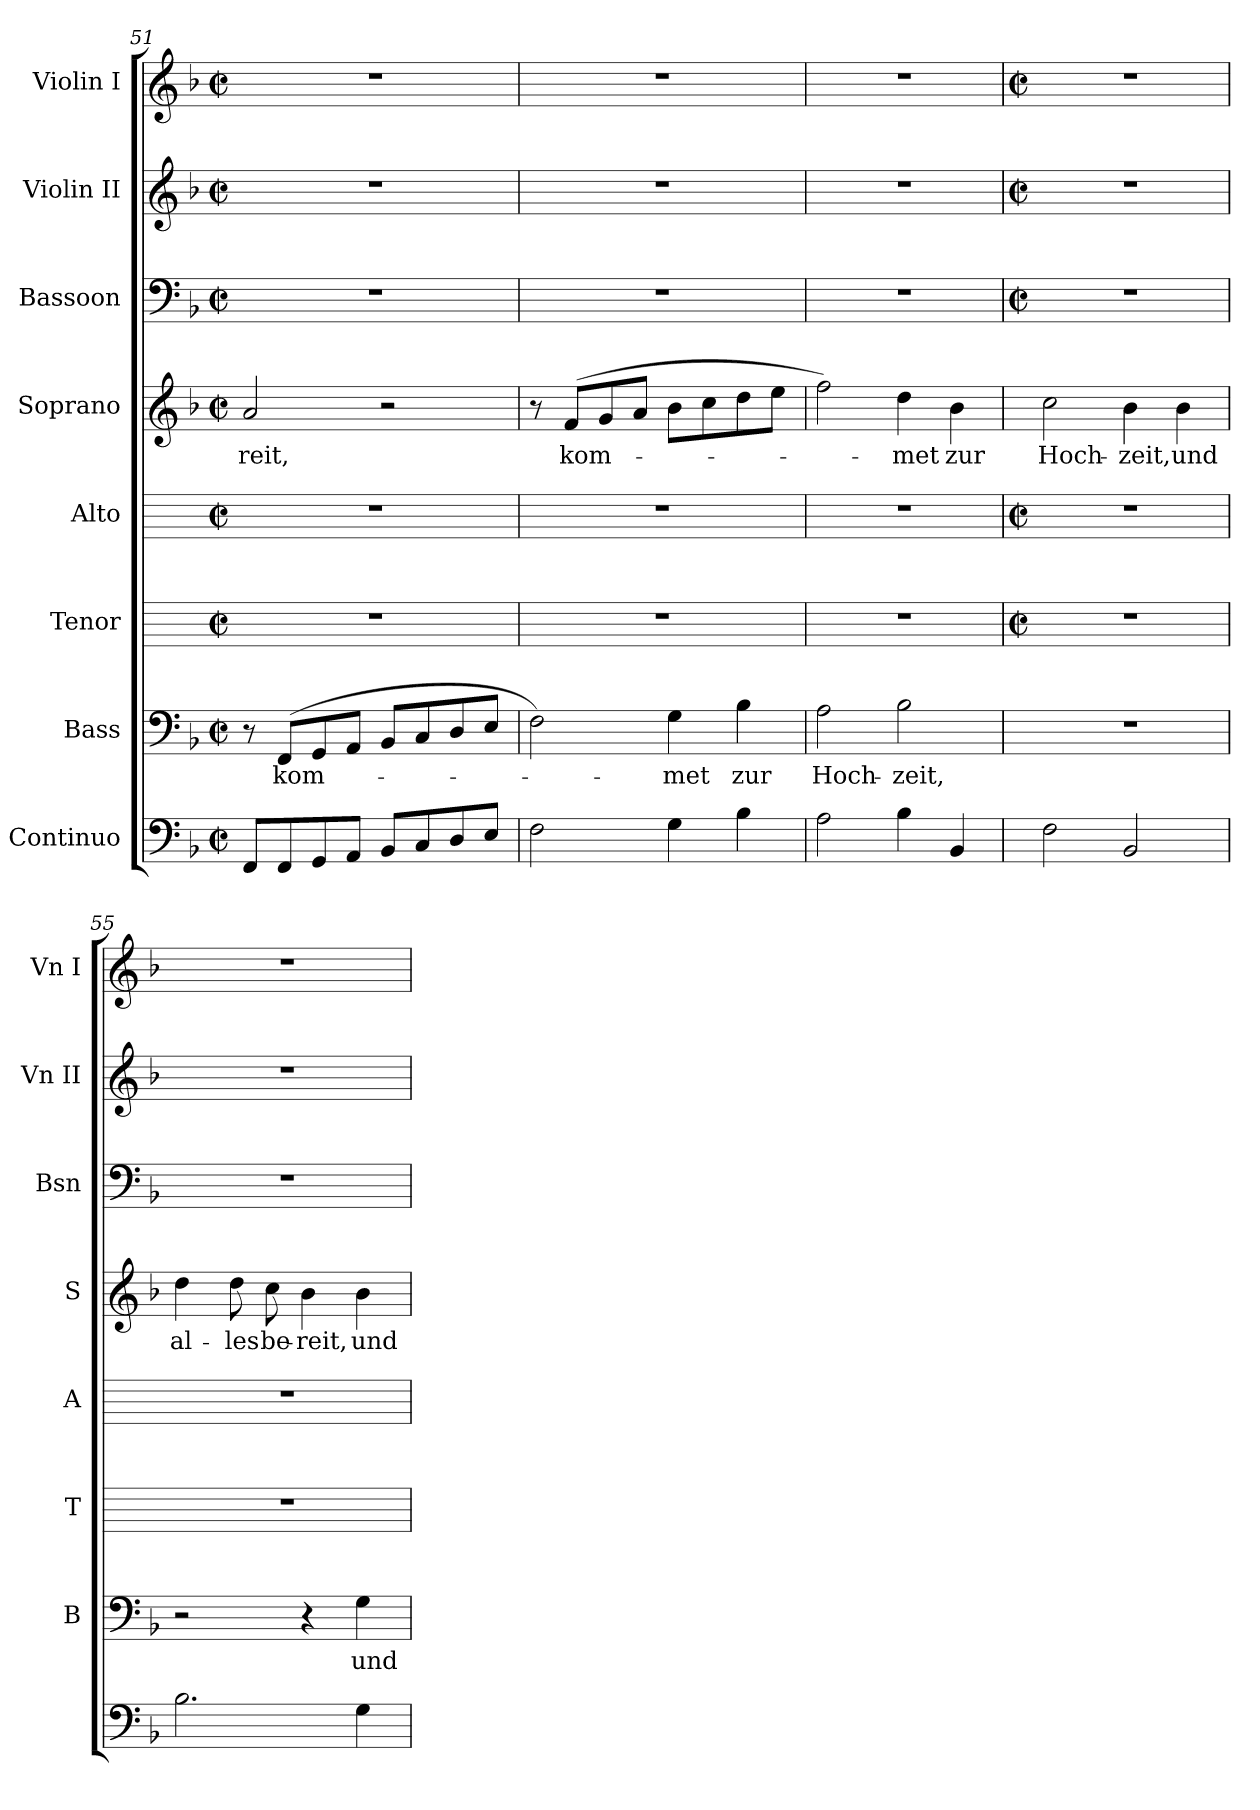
**kern	**kern	**text	**kern	**kern	**kern	**text	**kern	**kern	**kern
*part8	*part7	*part7	*part6	*part5	*part4	*part4	*part3	*part2	*part1
*staff8	*staff7	*staff7	*staff6	*staff5	*staff4	*staff4	*staff3	*staff2	*staff1
*I"Continuo	*I"Bass	*	*I"Tenor	*I"Alto	*I"Soprano	*	*I"Bassoon	*I"Violin II	*I"Violin I
*	*I'B	*	*I'T	*I'A	*I'S	*	*I'Bsn	*I'Vn II	*I'Vn I
*clefF4	*clefF4	*	*	*	*clefG2	*	*clefF4	*clefG2	*clefG2
*k[b-]	*k[b-]	*	*	*	*k[b-]	*	*k[b-]	*k[b-]	*k[b-]
*F:	*F:	*	*	*	*F:	*	*F:	*F:	*F:
*M2/2	*M2/2	*	*M2/2	*M2/2	*M2/2	*	*M2/2	*M2/2	*M2/2
*met(c|)	*met(c|)	*	*met(c|)	*met(c|)	*met(c|)	*	*met(c|)	*met(c|)	*met(c|)
=51	=51	=51	=51	=51	=51	=51	=51	=51	=51
!	!	!	!	!	!	!LO:LY:b	!	!	!
8FFL	8r	.	1r	1r	2a	-reit,	1r	1r	1r
!	!	!LO:LY:b	!	!	!	!	!	!	!
8FF	(<8FFL	kom-	.	.	.	.	.	.	.
8GG	8GG	.	.	.	.	.	.	.	.
8AAJ	8AAJ	.	.	.	.	.	.	.	.
8BB-L	8BB-L	.	.	.	2r	.	.	.	.
8C	8C	.	.	.	.	.	.	.	.
8D	8D	.	.	.	.	.	.	.	.
8EJ	8EJ	.	.	.	.	.	.	.	.
=52	=52	=52	=52	=52	=52	=52	=52	=52	=52
2F	2F)	.	1r	1r	8r	.	1r	1r	1r
!	!	!	!	!	!	!LO:LY:b	!	!	!
.	.	.	.	.	(<8fL	kom-	.	.	.
.	.	.	.	.	8g	.	.	.	.
.	.	.	.	.	8aJ	.	.	.	.
!	!	!LO:LY:b	!	!	!	!	!	!	!
4G	4G	met	.	.	8b-L	.	.	.	.
.	.	.	.	.	8cc	.	.	.	.
!	!	!LO:LY:b	!	!	!	!	!	!	!
4B-	4B-	zur	.	.	8dd	.	.	.	.
.	.	.	.	.	8eeJ	.	.	.	.
=53	=53	=53	=53	=53	=53	=53	=53	=53	=53
!	!	!LO:LY:b	!	!	!	!	!	!	!
2A	2A	Hoch-	1r	1r	2ff)	.	1r	1r	1r
!	!	!LO:LY:b	!	!	!	!LO:LY:b	!	!	!
4B-	2B-	-zeit,	.	.	4dd	met	.	.	.
!	!	!	!	!	!	!LO:LY:b	!	!	!
4BB-	.	.	.	.	4b-	zur	.	.	.
!!LO:LB:g=z
=54	=54	=54	=54	=54	=54	=54	=54	=54	=54
*	*	*	*M2/2	*M2/2	*	*	*M2/2	*M2/2	*M2/2
*	*	*	*met(c|)	*met(c|)	*	*	*met(c|)	*met(c|)	*met(c|)
!	!	!	!	!	!	!LO:LY:b	!	!	!
2F	1r	.	1r	1r	2cc	Hoch-	1r	1r	1r
!	!	!	!	!	!	!LO:LY:b	!	!	!
2BB-	.	.	.	.	4b-	-zeit,	.	.	.
!	!	!	!	!	!	!LO:LY:b	!	!	!
.	.	.	.	.	4b-	und	.	.	.
=55	=55	=55	=55	=55	=55	=55	=55	=55	=55
!	!	!	!	!	!	!LO:LY:b	!	!	!
2.B-	2r	.	1r	1r	4dd	al-	1r	1r	1r
!	!	!	!	!	!	!LO:LY:b	!	!	!
.	.	.	.	.	8dd	-les	.	.	.
!	!	!	!	!	!	!LO:LY:b	!	!	!
.	.	.	.	.	8cc	be-	.	.	.
!	!	!	!	!	!	!LO:LY:b	!	!	!
.	4r	.	.	.	4b-	-reit,	.	.	.
!	!	!LO:LY:b	!	!	!	!LO:LY:b	!	!	!
4G	4G	und	.	.	4b-	und	.	.	.
=	=	=	=	=	=	=	=	=	=
*-	*-	*-	*-	*-	*-	*-	*-	*-	*-
